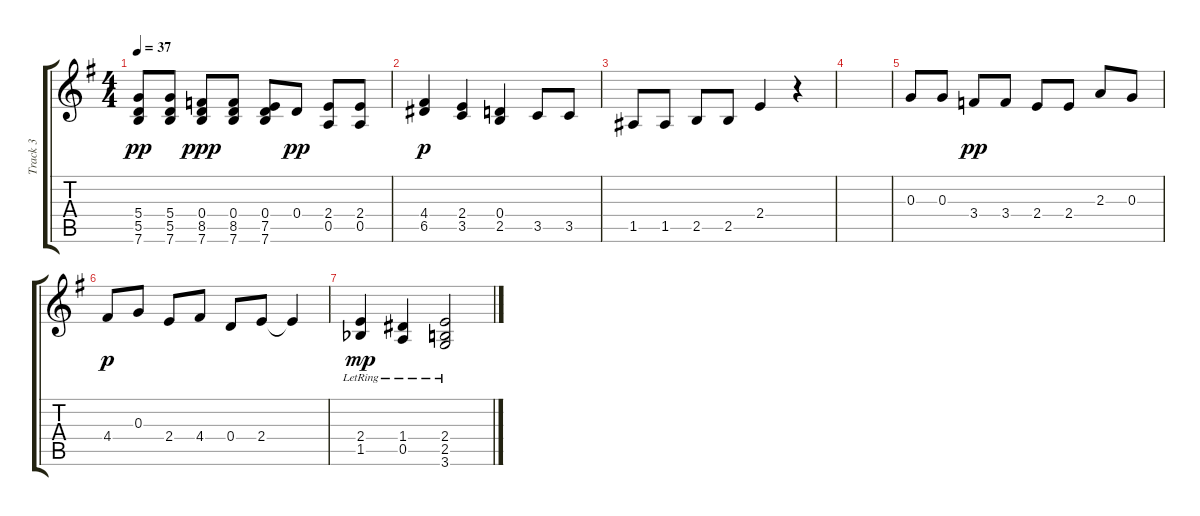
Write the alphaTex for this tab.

\track ("Track 3" "Track 3") {instrument acousticguitarnylon}
\staff {score tabs}
\tuning (E4 B3 G3 D3 A2 E2) {hide}
\ts (4 4)
\tempo 37
\clef g2
\ks eminor
(5.4 5.5 7.6).8{dy pp} (5.4 5.5 7.6).8 (0.4 8.5 7.6).8{dy ppp} (0.4 8.5 7.6).8 (0.4 7.5 7.6).8 0.4.8{dy pp} (2.4 0.5).8 (2.4 0.5).8 |
(4.4 6.5).4{dy p} (2.4 3.5).4 (0.4 2.5).4 3.5.8 3.5.8 |
1.5.8 1.5.8 2.5.8 2.5.8 2.4.4 r.4 |
|
0.3.8 0.3.8 3.4.8{dy pp} 3.4.8 2.4.8 2.4.8 2.3.8 0.3.8 |
4.4.8{dy p} 0.3.8 2.4.8 4.4.8 0.4.8 2.4.8 2.4{t}.4 |
(2.4{lr} 1.5{lr acc b}).4{dy mp} (1.4{lr} 0.5).4 (2.4 2.5 3.6{lr}).2
